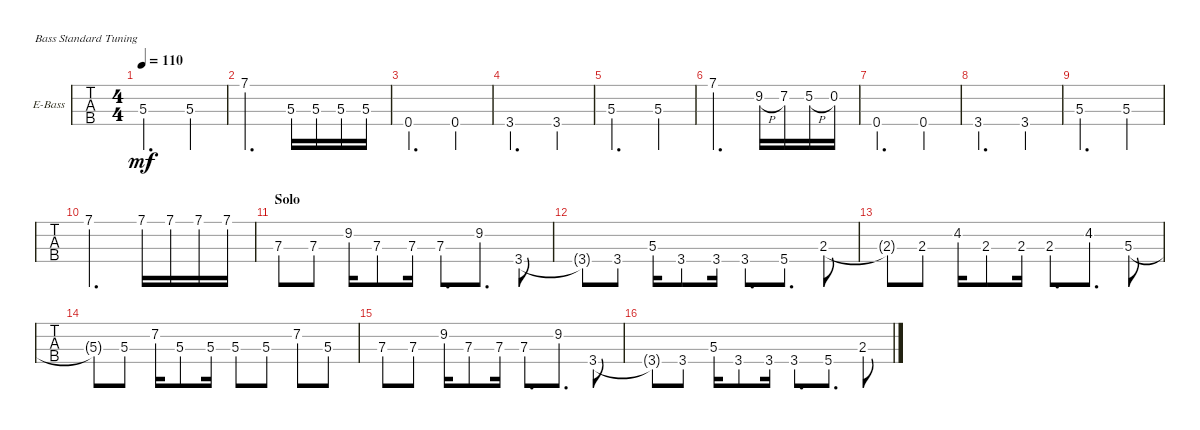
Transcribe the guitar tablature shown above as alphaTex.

\defaultSystemsLayout 4
\bracketExtendMode groupsimilarinstruments
\firstSystemTrackNameOrientation horizontal
\otherSystemsTrackNameOrientation horizontal
\track ("Akshay" "E-Bass") {instrument electricbassfinger}
\staff {tabs}
\tuning (G2 D2 A1 E1)
\ts (4 4)
\tempo 110
\clef f4
\ks c
5.3.2{d dy mf} 5.3.4 |
7.1.2{d} 5.3.16 5.3.16 5.3.16 5.3.16 |
0.4.2{d} 0.4.4 |
3.4.2{d} 3.4.4 |
5.3.2{d} 5.3.4 |
7.1.2{d} 9.2{h}.16 7.2.16 5.2{h}.16 0.2.16 |
0.4.2{d} 0.4.4 |
3.4.2{d} 3.4.4 |
5.3.2{d} 5.3.4 |
7.1.2{d} 7.1.16 7.1.16 7.1.16 7.1.16 |
\section ("" "Solo")
7.3.8 7.3.8 9.2.16 7.3.8 7.3.16 7.3.8{d} 9.2.8{d} 3.4.8 |
3.4{t}.8 3.4.8 5.3.16 3.4.8 3.4.16 3.4.8{d} 5.4.8{d} 2.3.8 |
2.3{t}.8 2.3.8 4.2.16 2.3.8 2.3.16 2.3.8{d} 4.2.8{d} 5.3.8 |
5.3{t}.8 5.3.8 7.2.16 5.3.8 5.3.16 5.3.8 5.3.8 7.2.8 5.3.8 |
7.3.8 7.3.8 9.2.16 7.3.8 7.3.16 7.3.8{d} 9.2.8{d} 3.4.8 |
3.4{t}.8 3.4.8 5.3.16 3.4.8 3.4.16 3.4.8{d} 5.4.8{d} 2.3.8
